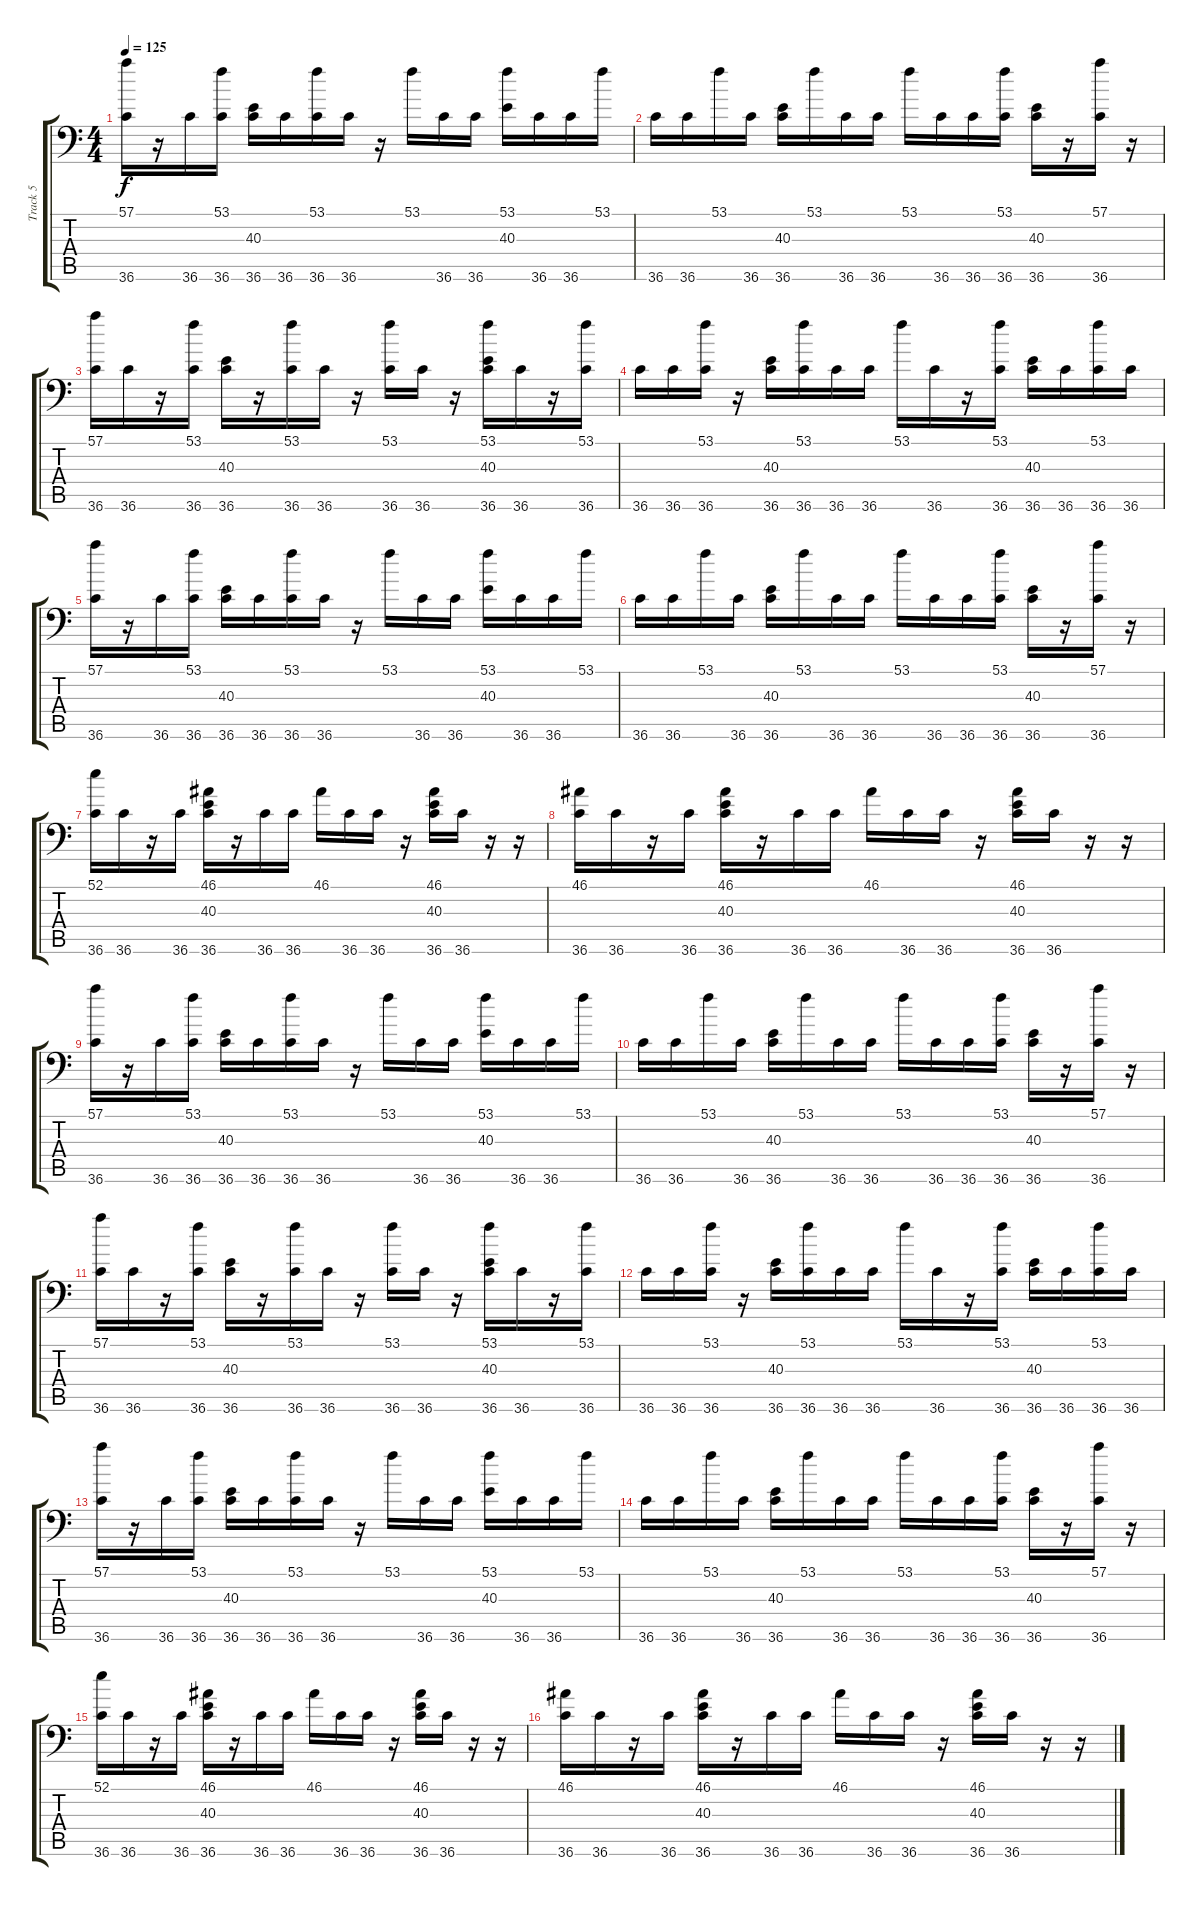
\track ("Track 5" "Track 5") {instrument acousticgrandpiano}
\staff {score tabs}
\tuning (C-1 C-1 C-1 C-1 C-1 C-1) {hide}
\ts (4 4)
\tempo 125
\clef f4
\ks c
(57.1 36.6).16{dy f} r.16 36.6.16 (53.1 36.6).16 (40.3 36.6).16 36.6.16 (53.1 36.6).16 36.6.16 r.16 53.1.16 36.6.16 36.6.16 (53.1 40.3).16 36.6.16 36.6.16 53.1.16 |
36.6.16 36.6.16 53.1.16 36.6.16 (40.3 36.6).16 53.1.16 36.6.16 36.6.16 53.1.16 36.6.16 36.6.16 (53.1 36.6).16 (40.3 36.6).16 r.16 (57.1 36.6).16 r.16 |
(57.1 36.6).16 36.6.16 r.16 (53.1 36.6).16 (40.3 36.6).16 r.16 (53.1 36.6).16 36.6.16 r.16 (53.1 36.6).16 36.6.16 r.16 (53.1 40.3 36.6).16 36.6.16 r.16 (53.1 36.6).16 |
36.6.16 36.6.16 (53.1 36.6).16 r.16 (40.3 36.6).16 (53.1 36.6).16 36.6.16 36.6.16 53.1.16 36.6.16 r.16 (53.1 36.6).16 (40.3 36.6).16 36.6.16 (53.1 36.6).16 36.6.16 |
(57.1 36.6).16 r.16 36.6.16 (53.1 36.6).16 (40.3 36.6).16 36.6.16 (53.1 36.6).16 36.6.16 r.16 53.1.16 36.6.16 36.6.16 (53.1 40.3).16 36.6.16 36.6.16 53.1.16 |
36.6.16 36.6.16 53.1.16 36.6.16 (40.3 36.6).16 53.1.16 36.6.16 36.6.16 53.1.16 36.6.16 36.6.16 (53.1 36.6).16 (40.3 36.6).16 r.16 (57.1 36.6).16 r.16 |
(52.1 36.6).16 36.6.16 r.16 36.6.16 (46.1 40.3 36.6).16 r.16 36.6.16 36.6.16 46.1.16 36.6.16 36.6.16 r.16 (46.1 40.3 36.6).16 36.6.16 r.16 r.16 |
(46.1 36.6).16 36.6.16 r.16 36.6.16 (46.1 40.3 36.6).16 r.16 36.6.16 36.6.16 46.1.16 36.6.16 36.6.16 r.16 (46.1 40.3 36.6).16 36.6.16 r.16 r.16 |
(57.1 36.6).16 r.16 36.6.16 (53.1 36.6).16 (40.3 36.6).16 36.6.16 (53.1 36.6).16 36.6.16 r.16 53.1.16 36.6.16 36.6.16 (53.1 40.3).16 36.6.16 36.6.16 53.1.16 |
36.6.16 36.6.16 53.1.16 36.6.16 (40.3 36.6).16 53.1.16 36.6.16 36.6.16 53.1.16 36.6.16 36.6.16 (53.1 36.6).16 (40.3 36.6).16 r.16 (57.1 36.6).16 r.16 |
(57.1 36.6).16 36.6.16 r.16 (53.1 36.6).16 (40.3 36.6).16 r.16 (53.1 36.6).16 36.6.16 r.16 (53.1 36.6).16 36.6.16 r.16 (53.1 40.3 36.6).16 36.6.16 r.16 (53.1 36.6).16 |
36.6.16 36.6.16 (53.1 36.6).16 r.16 (40.3 36.6).16 (53.1 36.6).16 36.6.16 36.6.16 53.1.16 36.6.16 r.16 (53.1 36.6).16 (40.3 36.6).16 36.6.16 (53.1 36.6).16 36.6.16 |
(57.1 36.6).16 r.16 36.6.16 (53.1 36.6).16 (40.3 36.6).16 36.6.16 (53.1 36.6).16 36.6.16 r.16 53.1.16 36.6.16 36.6.16 (53.1 40.3).16 36.6.16 36.6.16 53.1.16 |
36.6.16 36.6.16 53.1.16 36.6.16 (40.3 36.6).16 53.1.16 36.6.16 36.6.16 53.1.16 36.6.16 36.6.16 (53.1 36.6).16 (40.3 36.6).16 r.16 (57.1 36.6).16 r.16 |
(52.1 36.6).16 36.6.16 r.16 36.6.16 (46.1 40.3 36.6).16 r.16 36.6.16 36.6.16 46.1.16 36.6.16 36.6.16 r.16 (46.1 40.3 36.6).16 36.6.16 r.16 r.16 |
(46.1 36.6).16 36.6.16 r.16 36.6.16 (46.1 40.3 36.6).16 r.16 36.6.16 36.6.16 46.1.16 36.6.16 36.6.16 r.16 (46.1 40.3 36.6).16 36.6.16 r.16 r.16
